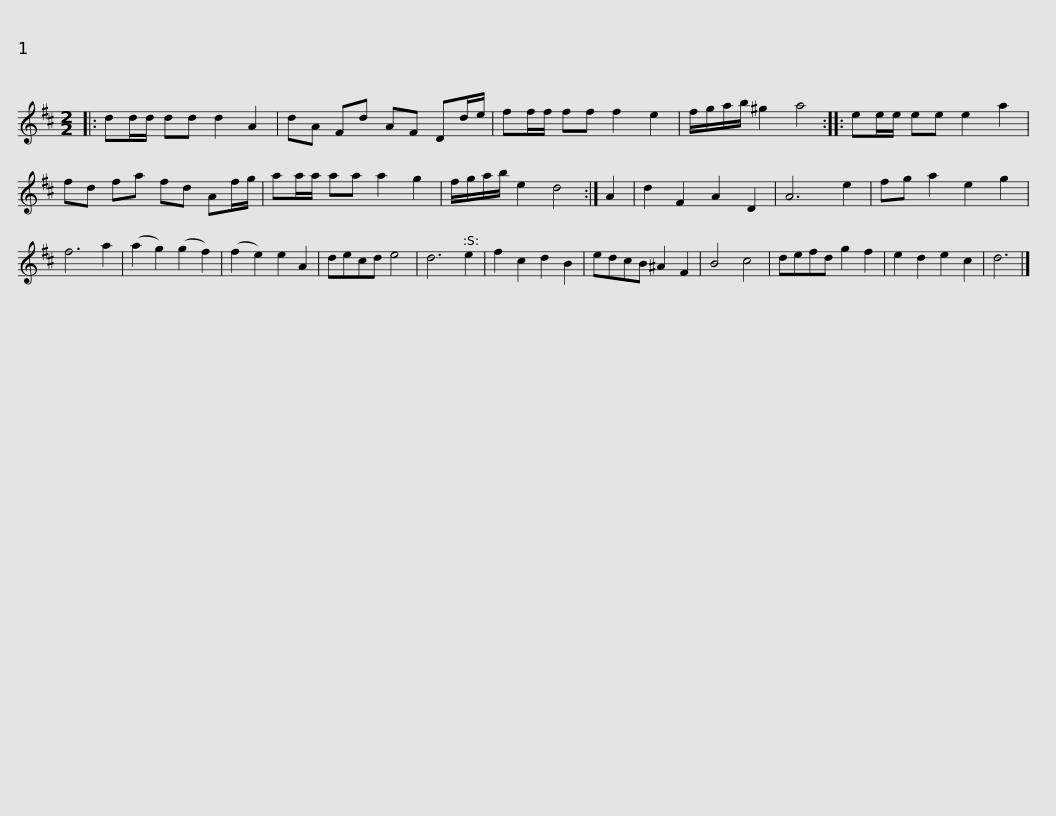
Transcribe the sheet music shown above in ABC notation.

X:1
L:1/8
M:2/2
I:linebreak $
K:D
V:1 treble
V:1
|: dd/d/ dd d2 A2 | dA Fd AF Dd/e/ | ff/f/ ff f2 e2 | f/g/a/b/ ^g2 a4 :: ee/e/ ee e2 a2 |$ %5
 fd fa fd Af/g/ | aa/a/ aa a2 g2 | f/g/a/b/ e2 d4 :| A2 | d2 F2 A2 D2 | %10
 A6 e2 | fg a2 e2 g2 | f6 a2 |$ (a2 g2) (g2 f2) | (f2 e2) e2 A2 | %15
 decd e4 | d6 e2 | f2 c2 d2 B2 | edcB ^A2 F2 | B4 c4 | %20
 defd g2 f2 | e2 d2 e2 c2 | d6 |] %23
